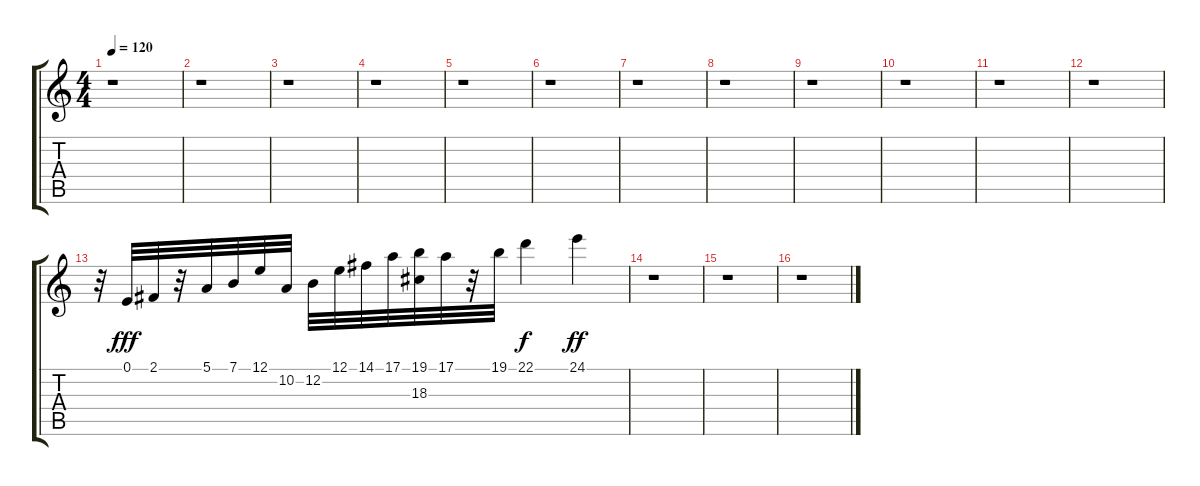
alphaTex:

\track "" {instrument stringensemble1}
\staff {score tabs}
\tuning (E4 B3 G3 D3 A2 E2) {hide}
\ts (4 4)
\tempo 120
\clef g2
\ks c
r.1{dy f} |
r.1 |
r.1 |
r.1 |
r.1 |
r.1 |
r.1 |
r.1 |
r.1 |
r.1 |
r.1 |
r.1 |
r.32 0.1.32{dy fff volume 14} 2.1.32 r.32 5.1.32 7.1.32 12.1.32 10.2.32 12.2.32 12.1.32 14.1.32 17.1.32 (19.1 18.3).32 17.1.32 r.32 19.1.32 22.1.4{dy f} 24.1.4{dy ff} |
r.1 |
r.1 |
r.1
